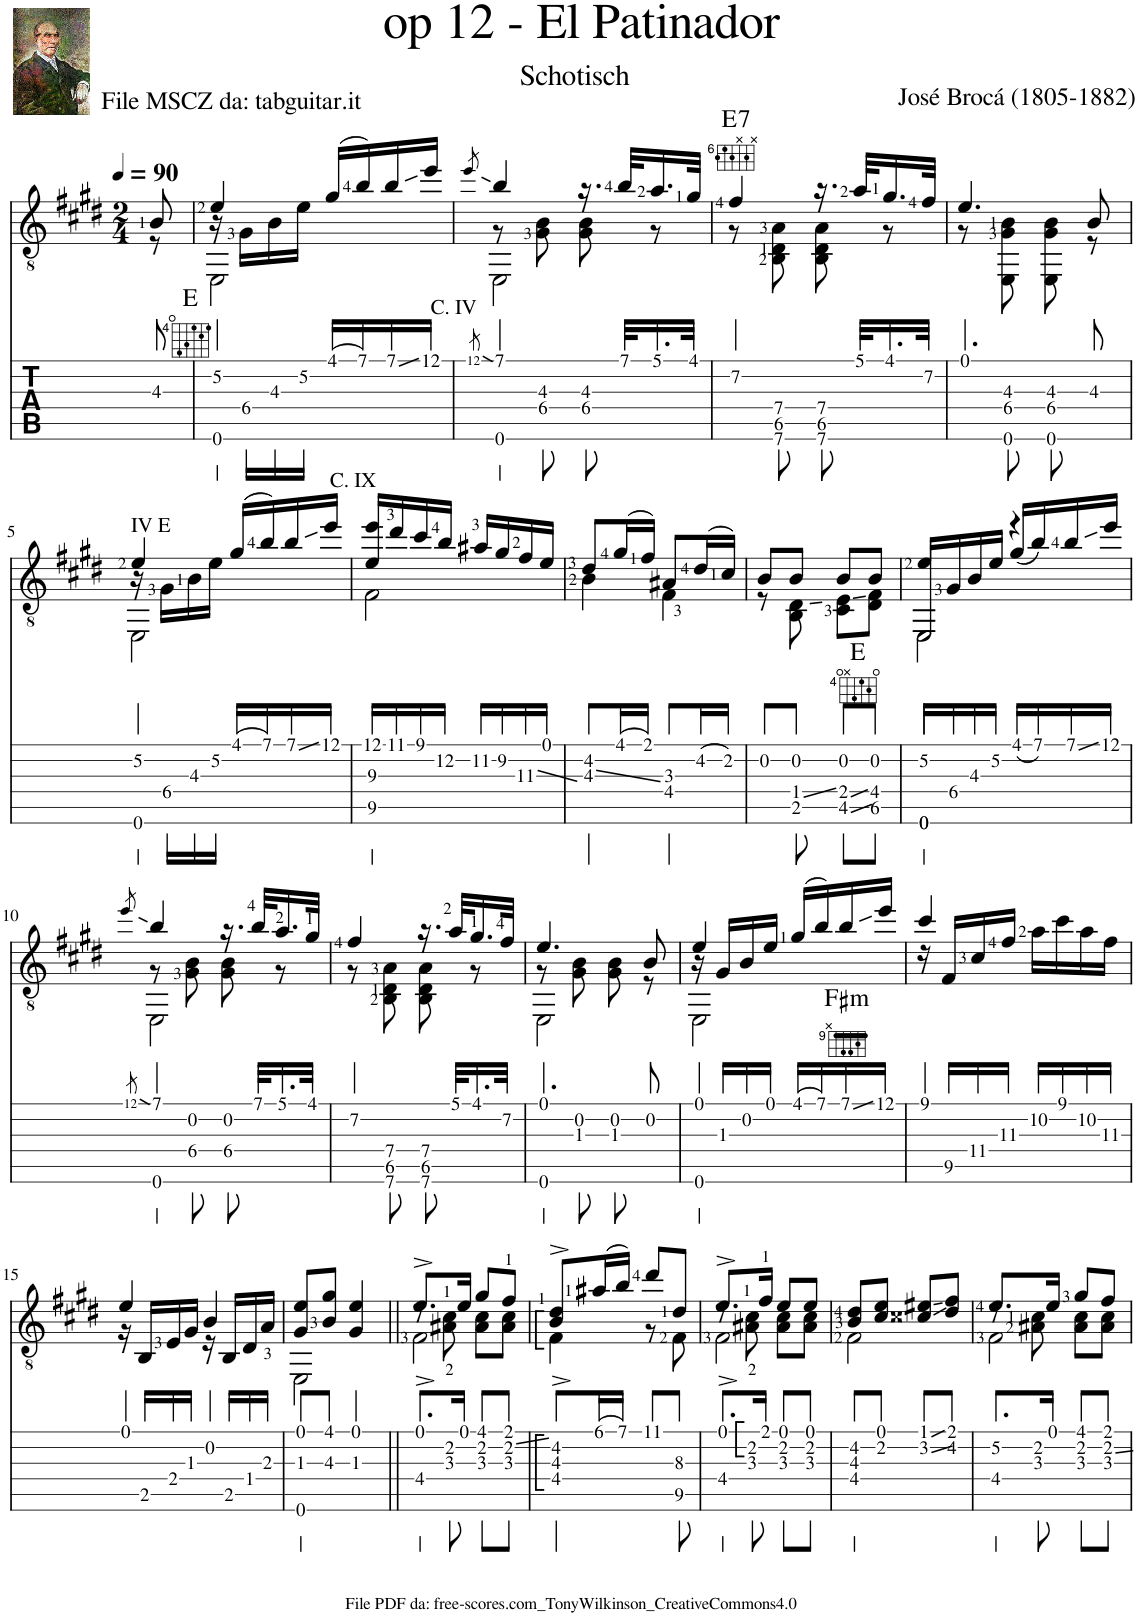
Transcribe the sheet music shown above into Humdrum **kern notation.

**kern	**harte	**kern	**harte
*part2	*part2	*part1	*part1
*staff2	*	*staff1	*
*I"Chitarra classica (Intavolatura)	*	*I"Guitar	*
*stria6	*	*	*
*	*	*clefGv2	*
*k[f#c#g#d#]	*	*k[f#c#g#d#]	*
*M2/4	*	*M2/4	*
*MM90	*	*MM90	*
=	=	=	=
*^	*	*^	*
8B/	8r	.	8B/	8r	.
=1	=1	=1	=1	=1	=1
*	*^	*	*	*^	*
4e/	16r	2EE\	E:maj	4e/	16r	2EE\	.
.	16G#\LL	.	.	.	16G#\LL	.	.
.	16B\	.	.	.	16B\	.	.
.	16e\JJ	.	.	.	16e\JJ	.	.
(16g#/LL	4ryy	.	.	(16g#/LL	4ryy	.	.
16b/)	.	.	.	16b/)	.	.	.
16b/	.	.	.	16b/	.	.	.
16ee/JJ	.	.	.	16ee/JJ	.	.	.
=2	=2	=2	=2	=2	=2	=2	=2
8qee/	.	.	.	8qee/	.	.	.
!LO:TX:a:t=C. IV	!	!	!	!	!	!	!
4b/	8r	2EE\	.	4b/	8r	2EE\	.
.	8G#\ 8B\	.	.	.	8G#\ 8B\	.	.
16.r	8G#\ 8B\	.	.	16.r	8G#\ 8B\	.	.
32b/KLL	.	.	.	32b/KLL	.	.	.
16.a/	8r	.	.	16.a/	8r	.	.
32g#/JJk	.	.	.	32g#/JJk	.	.	.
*	*v	*v	*	*	*	*	*
*	*	*	*	*v	*v	*
=3	=3	=3	=3	=3	=3
!	!	!	!	!	!LO:H:kt=7
4f#/	8r	.	4f#/	8r	E:7
.	8BB\ 8D#\ 8A\	.	.	8BB\ 8D#\ 8A\	.
16.r	8BB\ 8D#\ 8A\	.	16.r	8BB\ 8D#\ 8A\	.
32a/KLL	.	.	32a/KLL	.	.
16.g#/	8r	.	16.g#/	8r	.
32f#/JJk	.	.	32f#/JJk	.	.
=4	=4	=4	=4	=4	=4
4.e/	8r	.	4.e/	8r	.
.	8EE\ 8G#\ 8B\	.	.	8EE\ 8G#\ 8B\	.
.	8EE\ 8G#\ 8B\	.	.	8EE\ 8G#\ 8B\	.
8B/	8r	.	8B/	8r	.
!!LO:LB:g=z
=5	=5	=5	=5	=5	=5
*	*^	*	*	*^	*
!	!	!	!	!LO:TX:a:t=IV E	!	!	!
4e/	16r	2EE\	.	4e/	16r	2EE\	.
.	16G#\LL	.	.	.	16G#\LL	.	.
.	16B\	.	.	.	16B\	.	.
.	16e\JJ	.	.	.	16e\JJ	.	.
(16g#/LL	4ryy	.	.	(16g#/LL	4ryy	.	.
16b/)	.	.	.	16b/)	.	.	.
16b/	.	.	.	16b/	.	.	.
16ee/JJ	.	.	.	16ee/JJ	.	.	.
*	*v	*v	*	*	*	*	*
*	*	*	*	*v	*v	*
=6	=6	=6	=6	=6	=6
!	!	!	!LO:TX:a:t=C. IX	!	!
16e/ 16ee/LL	2F#\	.	16e/ 16ee/LL	2F#\	.
16dd#/	.	.	16dd#/	.	.
16cc#/	.	.	16cc#/	.	.
16b/JJ	.	.	16b/JJ	.	.
16a#X/LL	.	.	16a#X/LL	.	.
16g#/	.	.	16g#/	.	.
16f#/	.	.	16f#/	.	.
16e/JJ	.	.	16e/JJ	.	.
=7	=7	=7	=7	=7	=7
8d#/L	4B\	.	8d#/L	4B\	.
(16g#/L	.	.	(16g#/L	.	.
16f#/JJ)	.	.	16f#/JJ)	.	.
8A#X/L	4F#\	.	8A#X/L	4F#\	.
(16d#/L	.	.	(16d#/L	.	.
16c#/JJ)	.	.	16c#/JJ)	.	.
=8	=8	=8	=8	=8	=8
8B/L	8r	.	8B/L	8r	.
8B/J	8BB\ 8D#\	.	8B/J	8BB\ 8D#\	.
8B/L	8C#\ 8E\L	.	8B/L	8C#\ 8E\L	.
8B/J	8D#\ 8F#\J	.	8B/J	8D#\ 8F#\J	.
=9	=9	=9	=9	=9	=9
!	!LO:N:head=open	!	!	!LO:N:head=open	!
*	*^	*	*	*^	*
4e/	16EE/LL	2EE\	E:maj	4e/	16EE/LL	2EE\	.
.	16G#/	.	.	.	16G#/	.	.
.	16B/	.	.	.	16B/	.	.
.	16e/JJ	.	.	.	16e/JJ	.	.
4r	(16g#/LL	.	.	4r	(16g#/LL	.	.
.	16b/)	.	.	.	16b/)	.	.
.	16b/	.	.	.	16b/	.	.
.	16ee/JJ	.	.	.	16ee/JJ	.	.
!!LO:LB:g=z	!!	!!
=10	=10	=10	=10	=10	=10	=10	=10
8qee/	.	.	.	8qee/	.	.	.
4b/	8r	2EE\	.	4b/	8r	2EE\	.
.	8G#\ 8B\	.	.	.	8G#\ 8B\	.	.
16.r	8G#\ 8B\	.	.	16.r	8G#\ 8B\	.	.
32b/KLL	.	.	.	32b/KLL	.	.	.
16.a/	8r	.	.	16.a/	8r	.	.
32g#/JJk	.	.	.	32g#/JJk	.	.	.
*	*v	*v	*	*	*	*	*
*	*	*	*	*v	*v	*
=11	=11	=11	=11	=11	=11
4f#/	8r	.	4f#/	8r	.
.	8BB\ 8D#\ 8A\	.	.	8BB\ 8D#\ 8A\	.
16.r	8BB\ 8D#\ 8A\	.	16.r	8BB\ 8D#\ 8A\	.
32a/KLL	.	.	32a/KLL	.	.
16.g#/	8r	.	16.g#/	8r	.
32f#/JJk	.	.	32f#/JJk	.	.
=12	=12	=12	=12	=12	=12
*	*^	*	*	*^	*
4.e/	8r	2EE\	.	4.e/	8r	2EE\	.
.	8G#\ 8B\	.	.	.	8G#\ 8B\	.	.
.	8G#\ 8B\	.	.	.	8G#\ 8B\	.	.
8B/	8r	.	.	8B/	8r	.	.
=13	=13	=13	=13	=13	=13	=13	=13
4e/	16r	2EE\	.	4e/	16r	2EE\	.
.	16G#/LL	.	.	.	16G#/LL	.	.
.	16B/	.	.	.	16B/	.	.
.	16e/JJ	.	.	.	16e/JJ	.	.
(16g#/LL	4ryy	.	.	(16g#/LL	4ryy	.	.
16b/)	.	.	.	16b/)	.	.	.
16b/	.	.	.	16b/	.	.	.
16ee/JJ	.	.	.	16ee/JJ	.	.	.
*	*v	*v	*	*	*	*	*
*	*	*	*	*v	*v	*
=14	=14	=14	=14	=14	=14
!	!	!LO:H:kt=m	!	!	!
4cc#/	16r	F#:min	4cc#/	16r	.
.	16F#/LL	.	.	16F#/LL	.
.	16c#/	.	.	16c#/	.
.	16f#/JJ	.	.	16f#/JJ	.
16a/LL	4ryy	.	16a\LL	4ryy	.
16cc#/	.	.	16cc#\	.	.
16a/	.	.	16a\	.	.
16f#/JJ	.	.	16f#\JJ	.	.
!!LO:LB:g=z	!!
=15	=15	=15	=15	=15	=15
4e/	16r	.	4e/	16r	.
.	16BB/LL	.	.	16BB/LL	.
.	16E/	.	.	16E/	.
.	16G#/JJ	.	.	16G#/JJ	.
4B/	16r	.	4B/	16r	.
.	16BB/LL	.	.	16BB/LL	.
.	16D#/	.	.	16D#/	.
.	16A/JJ	.	.	16A/JJ	.
=16	=16	=16	=16	=16	=16
8G#/ 8e/L	2EE\	.	8G#/ 8e/L	2EE\	.
8B/ 8g#/J	.	.	8B/ 8g#/J	.	.
4G#/ 4e/	.	.	4G#/ 4e/	.	.
=17||	=17||	=17||	=17||	=17||	=17||
*	*^	*	*	*^	*
8.e^/L	8r	2F#\	.	8.e^/L	8r	2F#\	.
.	8A#X\ 8c#\	.	.	.	8A#X\ 8c#\	.	.
16e/Jk	.	.	.	16e/Jk	.	.	.
8g#/L	8A#\ 8c#\L	.	.	8g#/L	8A#\ 8c#\L	.	.
8f#/J	8A#\ 8c#\J	.	.	8f#/J	8A#\ 8c#\J	.	.
*	*v	*v	*	*	*	*	*
*	*	*	*	*v	*v	*
=18	=18	=18	=18	=18	=18
8B/::^ 8d#/::^L	4F#\	.	8B/::^ 8d#/::^L	4F#\	.
(16a#X/L	.	.	(16a#X/L	.	.
16b/JJ)	.	.	16b/JJ)	.	.
8dd#/L	8r	.	8dd#/L	8r	.
8d#/J	8F#\	.	8d#/J	8F#\	.
=19	=19	=19	=19	=19	=19
*	*^	*	*	*^	*
8.e^/L	8r	2F#\	.	8.e^/L	8r	2F#\	.
.	8A#X\:: 8c#\::	.	.	.	8A#X\ 8c#\	.	.
16f#/Jk	.	.	.	16f#/Jk	.	.	.
8e/L	8A#\ 8c#\L	.	.	8e/L	8A#\ 8c#\L	.	.
8e/J	8A#\ 8c#\J	.	.	8e/J	8A#\ 8c#\J	.	.
*	*v	*v	*	*	*	*	*
*	*	*	*	*v	*v	*
=20	=20	=20	=20	=20	=20
8B/ 8d#/L	2F#\	.	8B/ 8d#/L	2F#\	.
8c#/ 8e/J	.	.	8c#/ 8e/J	.	.
8c##X/ 8e#X/L	.	.	8c##X/ 8e#X/L	.	.
8d#/ 8f#/J	.	.	8d#/ 8f#/J	.	.
=21	=21	=21	=21	=21	=21
*	*^	*	*	*^	*
8.e/L	8r	2F#\	.	8.e/L	8r	2F#\	.
.	8A#X\ 8c#\	.	.	.	8A#X\ 8c#\	.	.
16e/Jk	.	.	.	16e/Jk	.	.	.
8g#/L	8A#\ 8c#\L	.	.	8g#/L	8A#\ 8c#\L	.	.
8f#/J	8A#\ 8c#\J	.	.	8f#/J	8A#\ 8c#\J	.	.
*v	*v	*v	*	*	*	*	*
*	*	*v	*v	*v	*
=	=	=	=
*-	*-	*-	*-
